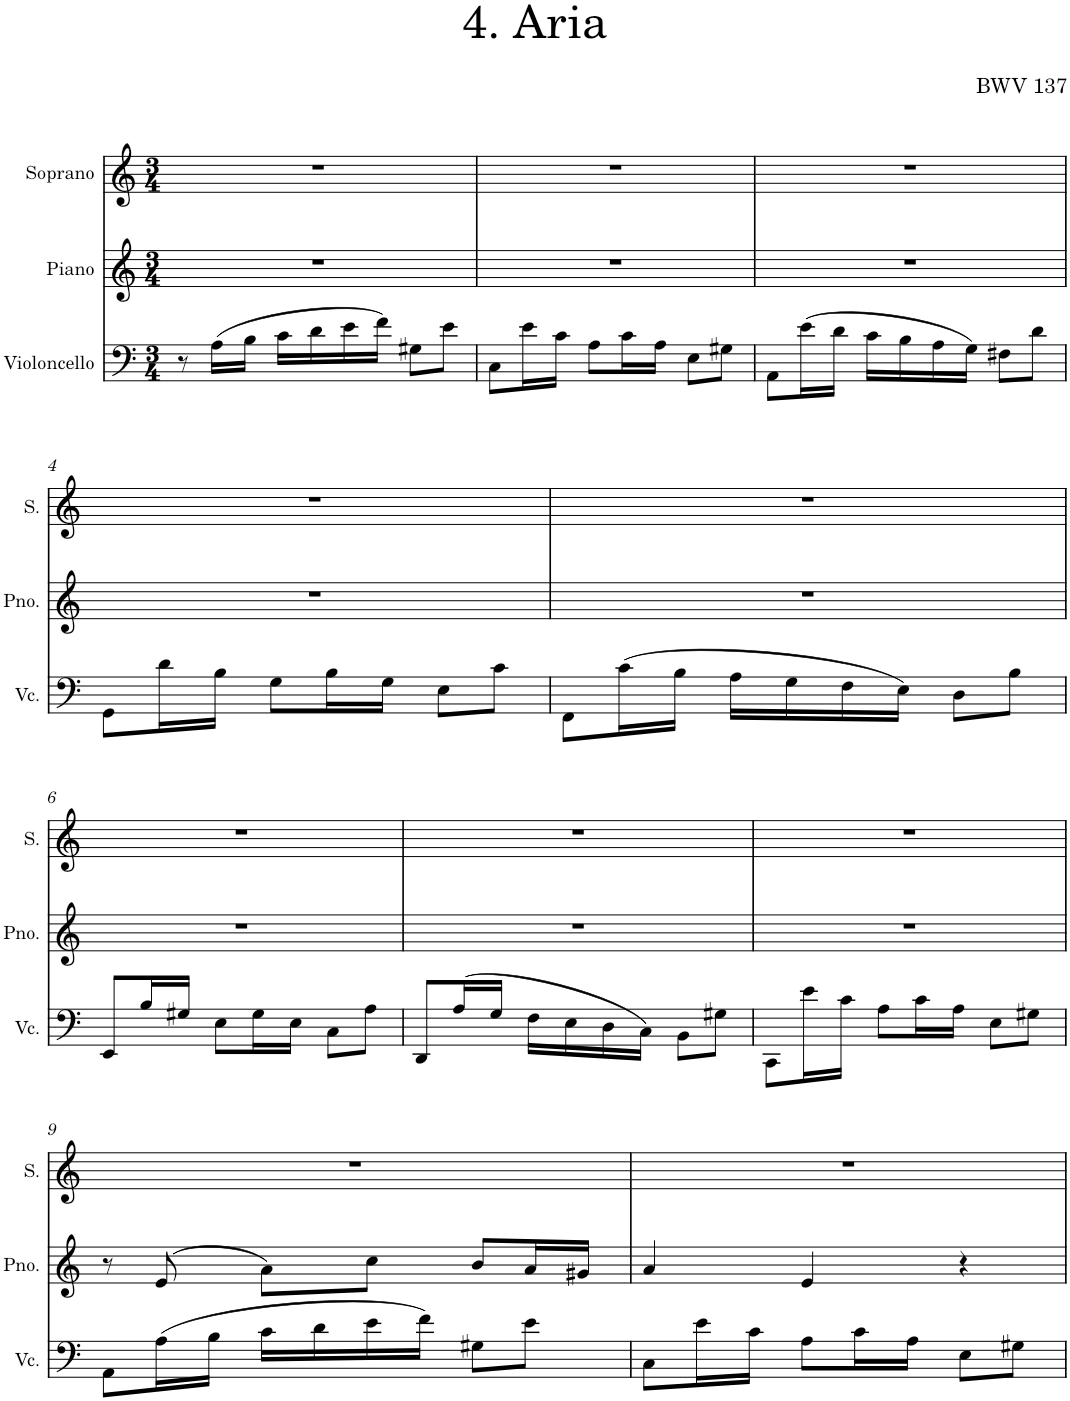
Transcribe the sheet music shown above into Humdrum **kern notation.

**kern	**kern	**kern
*part3	*part2	*part1
*staff3	*staff2	*staff1
*I"Violoncello	*I"Piano	*I"Soprano
*I'Vc.	*I'Pno.	*I'S.
*clefF4	*clefG2	*clefG2
*k[]	*k[]	*k[]
*M3/4	*M3/4	*M3/4
=1	=1	=1
8r	2.r	2.r
(16A\LL	.	.
16B\JJ	.	.
16c\LL	.	.
16d\	.	.
16e\	.	.
16f\JJ)	.	.
8G#X\L	.	.
8e\J	.	.
=2	=2	=2
8C\L	2.r	2.r
16e\L	.	.
16c\JJ	.	.
8A\L	.	.
16c\L	.	.
16A\JJ	.	.
8E\L	.	.
8G#X\J	.	.
=3	=3	=3
8AA\L	2.r	2.r
(16e\L	.	.
16d\JJ	.	.
16c\LL	.	.
16B\	.	.
16A\	.	.
16G\JJ)	.	.
8F#X\L	.	.
8d\J	.	.
!!LO:LB:g=z
=4	=4	=4
8GG\L	2.r	2.r
16d\L	.	.
16B\JJ	.	.
8G\L	.	.
16B\L	.	.
16G\JJ	.	.
8E\L	.	.
8c\J	.	.
=5	=5	=5
8FF\L	2.r	2.r
(16c\L	.	.
16B\JJ	.	.
16A\LL	.	.
16G\	.	.
16F\	.	.
16E\JJ)	.	.
8D\L	.	.
8B\J	.	.
!!LO:LB:g=z
=6	=6	=6
8EE/L	2.r	2.r
16B/L	.	.
16G#X/JJ	.	.
8E\L	.	.
16G#\L	.	.
16E\JJ	.	.
8C\L	.	.
8A\J	.	.
=7	=7	=7
8DD/L	2.r	2.r
(16A/L	.	.
16G/JJ	.	.
16F\LL	.	.
16E\	.	.
16D\	.	.
16C\JJ)	.	.
8BB\L	.	.
8G#X\J	.	.
=8	=8	=8
8CC\L	2.r	2.r
16e\L	.	.
16c\JJ	.	.
8A\L	.	.
16c\L	.	.
16A\JJ	.	.
8E\L	.	.
8G#X\J	.	.
!!LO:LB:g=z
=9	=9	=9
8AA\L	8r	2.r
(16A\L	(8e/	.
16B\JJ	.	.
16c\LL	8a\L)	.
16d\	.	.
16e\	8cc\J	.
16f\JJ)	.	.
8G#X\L	8b/L	.
8e\J	16a/L	.
.	16g#X/JJ	.
=10	=10	=10
8C\L	4a/	2.r
16e\L	.	.
16c\JJ	.	.
8A\L	4e/	.
16c\L	.	.
16A\JJ	.	.
8E\L	4r	.
8G#X\J	.	.
=	=	=
*-	*-	*-
